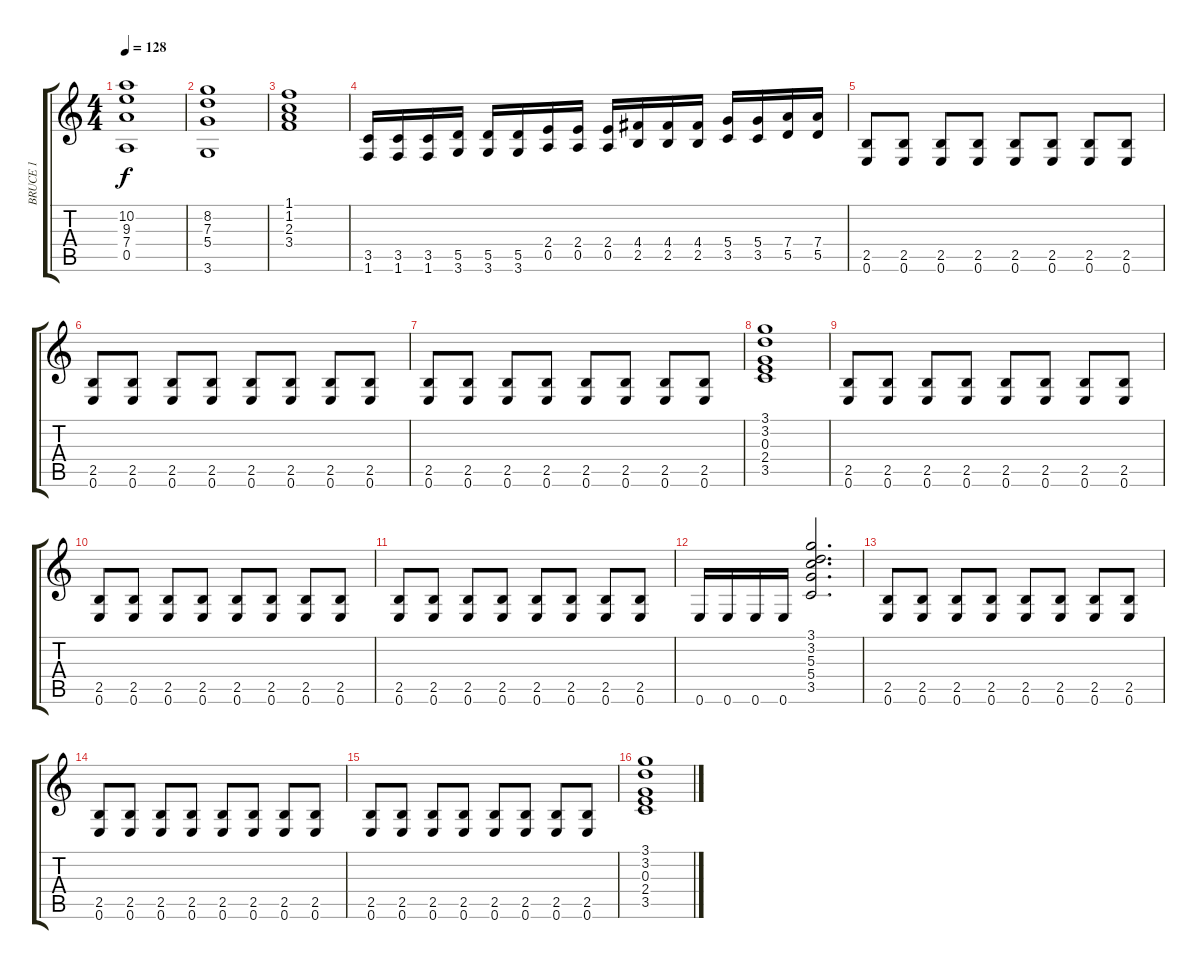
\track ("BRUCE 1" "BRUCE 1") {instrument distortionguitar}
\staff {score tabs}
\tuning (E4 B3 G3 D3 A2 E2) {hide}
\ts (4 4)
\tempo 128
\clef g2
\ks c
(10.2 9.3 7.4 0.5).1{dy f} |
(8.2 7.3 5.4 3.6).1 |
(1.1 1.2 2.3 3.4).1 |
(3.5 1.6).16 (3.5 1.6).16 (3.5 1.6).16 (5.5 3.6).16 (5.5 3.6).16 (5.5 3.6).16 (2.4 0.5).16 (2.4 0.5).16 (2.4 0.5).16 (4.4 2.5).16 (4.4 2.5).16 (4.4 2.5).16 (5.4 3.5).16 (5.4 3.5).16 (7.4 5.5).16 (7.4 5.5).16 |
(2.5 0.6).8 (2.5 0.6).8 (2.5 0.6).8 (2.5 0.6).8 (2.5 0.6).8 (2.5 0.6).8 (2.5 0.6).8 (2.5 0.6).8 |
(2.5 0.6).8 (2.5 0.6).8 (2.5 0.6).8 (2.5 0.6).8 (2.5 0.6).8 (2.5 0.6).8 (2.5 0.6).8 (2.5 0.6).8 |
(2.5 0.6).8 (2.5 0.6).8 (2.5 0.6).8 (2.5 0.6).8 (2.5 0.6).8 (2.5 0.6).8 (2.5 0.6).8 (2.5 0.6).8 |
(3.1 3.2 0.3 2.4 3.5).1 |
(2.5 0.6).8 (2.5 0.6).8 (2.5 0.6).8 (2.5 0.6).8 (2.5 0.6).8 (2.5 0.6).8 (2.5 0.6).8 (2.5 0.6).8 |
(2.5 0.6).8 (2.5 0.6).8 (2.5 0.6).8 (2.5 0.6).8 (2.5 0.6).8 (2.5 0.6).8 (2.5 0.6).8 (2.5 0.6).8 |
(2.5 0.6).8 (2.5 0.6).8 (2.5 0.6).8 (2.5 0.6).8 (2.5 0.6).8 (2.5 0.6).8 (2.5 0.6).8 (2.5 0.6).8 |
0.6.16 0.6.16 0.6.16 0.6.16 (3.1 3.2 5.3 5.4 3.5).2{d} |
(2.5 0.6).8 (2.5 0.6).8 (2.5 0.6).8 (2.5 0.6).8 (2.5 0.6).8 (2.5 0.6).8 (2.5 0.6).8 (2.5 0.6).8 |
(2.5 0.6).8 (2.5 0.6).8 (2.5 0.6).8 (2.5 0.6).8 (2.5 0.6).8 (2.5 0.6).8 (2.5 0.6).8 (2.5 0.6).8 |
(2.5 0.6).8 (2.5 0.6).8 (2.5 0.6).8 (2.5 0.6).8 (2.5 0.6).8 (2.5 0.6).8 (2.5 0.6).8 (2.5 0.6).8 |
(3.1 3.2 0.3 2.4 3.5).1
